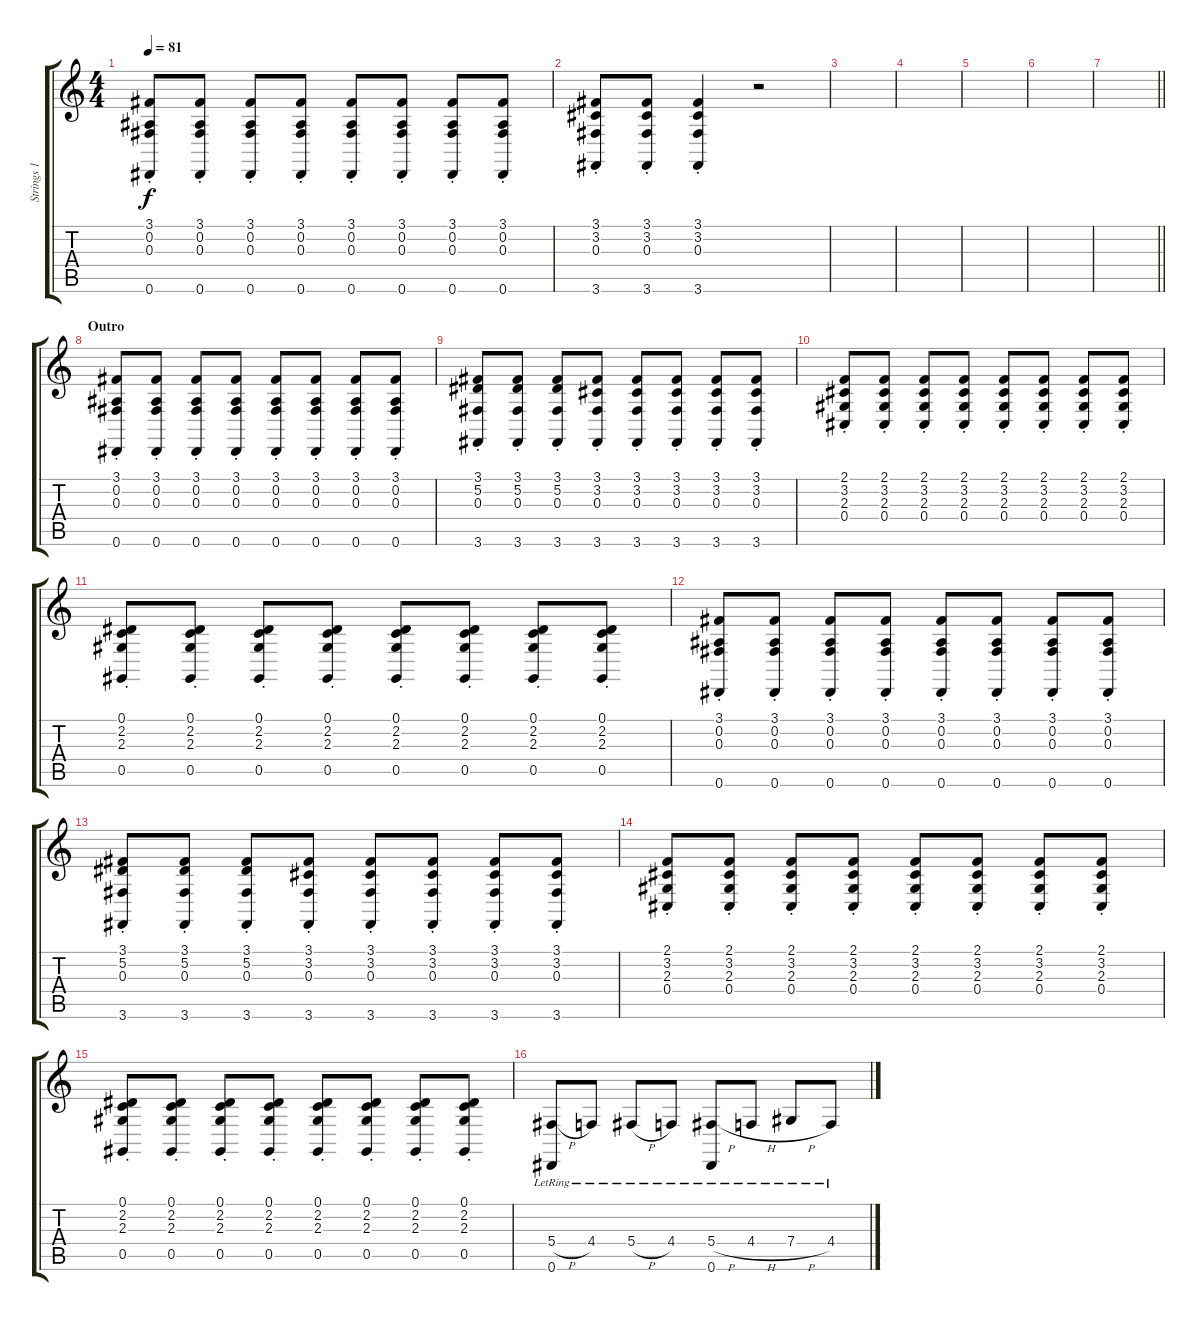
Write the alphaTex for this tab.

\track ("Strings 1" "Strings 1") {instrument stringensemble1}
\staff {score tabs}
\tuning (Eb4 Bb3 Gb3 Db3 Ab2 Eb2) {hide}
\ts (4 4)
\tempo 81
\clef g2
\ks c
(3.1{st} 0.2{st} 0.3{st} 0.6{st}).8{dy f} (3.1{st} 0.2{st} 0.3{st} 0.6{st}).8 (3.1{st} 0.2{st} 0.3{st} 0.6{st}).8 (3.1{st} 0.2{st} 0.3{st} 0.6{st}).8 (3.1{st} 0.2{st} 0.3{st} 0.6{st}).8 (3.1{st} 0.2{st} 0.3{st} 0.6{st}).8 (3.1{st} 0.2{st} 0.3{st} 0.6{st}).8 (3.1{st} 0.2{st} 0.3{st} 0.6{st}).8 |
(3.1{st} 3.2{st} 0.3{st} 3.6{st}).8 (3.1{st} 3.2{st} 0.3{st} 3.6{st}).8 (3.1{st} 3.2{st} 0.3{st} 3.6{st}).4 r.2 |
|
|
|
|
\barLineRight lightlight
|
\section ("" "Outro")
(3.1{st} 0.2{st} 0.3{st} 0.6{st}).8 (3.1{st} 0.2{st} 0.3{st} 0.6{st}).8 (3.1{st} 0.2{st} 0.3{st} 0.6{st}).8 (3.1{st} 0.2{st} 0.3{st} 0.6{st}).8 (3.1{st} 0.2{st} 0.3{st} 0.6{st}).8 (3.1{st} 0.2{st} 0.3{st} 0.6{st}).8 (3.1{st} 0.2{st} 0.3{st} 0.6{st}).8 (3.1{st} 0.2{st} 0.3{st} 0.6{st}).8 |
(3.1{st} 5.2{st} 0.3{st} 3.6{st}).8 (3.1{st} 5.2{st} 0.3{st} 3.6{st}).8 (3.1{st} 5.2{st} 0.3{st} 3.6{st}).8 (3.1{st} 3.2{st} 0.3{st} 3.6{st}).8 (3.1{st} 3.2{st} 0.3{st} 3.6{st}).8 (3.1{st} 3.2{st} 0.3{st} 3.6{st}).8 (3.1{st} 3.2{st} 0.3{st} 3.6{st}).8 (3.1{st} 3.2{st} 0.3{st} 3.6{st}).8 |
(2.1{st} 3.2{st} 2.3{st} 0.4{st}).8 (2.1{st} 3.2{st} 2.3{st} 0.4{st}).8 (2.1{st} 3.2{st} 2.3{st} 0.4{st}).8 (2.1{st} 3.2{st} 2.3{st} 0.4{st}).8 (2.1{st} 3.2{st} 2.3{st} 0.4{st}).8 (2.1{st} 3.2{st} 2.3{st} 0.4{st}).8 (2.1{st} 3.2{st} 2.3{st} 0.4{st}).8 (2.1{st} 3.2{st} 2.3{st} 0.4{st}).8 |
(0.1{st} 2.2{st} 2.3{st} 0.5{st}).8 (0.1{st} 2.2{st} 2.3{st} 0.5{st}).8 (0.1{st} 2.2{st} 2.3{st} 0.5{st}).8 (0.1{st} 2.2{st} 2.3{st} 0.5{st}).8 (0.1{st} 2.2{st} 2.3{st} 0.5{st}).8 (0.1{st} 2.2{st} 2.3{st} 0.5{st}).8 (0.1{st} 2.2{st} 2.3{st} 0.5{st}).8 (0.1{st} 2.2{st} 2.3{st} 0.5{st}).8 |
(3.1{st} 0.2{st} 0.3{st} 0.6{st}).8 (3.1{st} 0.2{st} 0.3{st} 0.6{st}).8 (3.1{st} 0.2{st} 0.3{st} 0.6{st}).8 (3.1{st} 0.2{st} 0.3{st} 0.6{st}).8 (3.1{st} 0.2{st} 0.3{st} 0.6{st}).8 (3.1{st} 0.2{st} 0.3{st} 0.6{st}).8 (3.1{st} 0.2{st} 0.3{st} 0.6{st}).8 (3.1{st} 0.2{st} 0.3{st} 0.6{st}).8 |
(3.1{st} 5.2{st} 0.3{st} 3.6{st}).8 (3.1{st} 5.2{st} 0.3{st} 3.6{st}).8 (3.1{st} 5.2{st} 0.3{st} 3.6{st}).8 (3.1{st} 3.2{st} 0.3{st} 3.6{st}).8 (3.1{st} 3.2{st} 0.3{st} 3.6{st}).8 (3.1{st} 3.2{st} 0.3{st} 3.6{st}).8 (3.1{st} 3.2{st} 0.3{st} 3.6{st}).8 (3.1{st} 3.2{st} 0.3{st} 3.6{st}).8 |
(2.1{st} 3.2{st} 2.3{st} 0.4{st}).8 (2.1{st} 3.2{st} 2.3{st} 0.4{st}).8 (2.1{st} 3.2{st} 2.3{st} 0.4{st}).8 (2.1{st} 3.2{st} 2.3{st} 0.4{st}).8 (2.1{st} 3.2{st} 2.3{st} 0.4{st}).8 (2.1{st} 3.2{st} 2.3{st} 0.4{st}).8 (2.1{st} 3.2{st} 2.3{st} 0.4{st}).8 (2.1{st} 3.2{st} 2.3{st} 0.4{st}).8 |
(0.1{st} 2.2{st} 2.3{st} 0.5{st}).8 (0.1{st} 2.2{st} 2.3{st} 0.5{st}).8 (0.1{st} 2.2{st} 2.3{st} 0.5{st}).8 (0.1{st} 2.2{st} 2.3{st} 0.5{st}).8 (0.1{st} 2.2{st} 2.3{st} 0.5{st}).8 (0.1{st} 2.2{st} 2.3{st} 0.5{st}).8 (0.1{st} 2.2{st} 2.3{st} 0.5{st}).8 (0.1{st} 2.2{st} 2.3{st} 0.5{st}).8 |
(5.4{h lr} 0.6{lr}).8 4.4{lr}.8 5.4{h lr}.8 4.4{lr}.8 (5.4{h lr} 0.6{lr}).8 4.4{h lr}.8 7.4{h lr}.8 4.4{lr}.8
